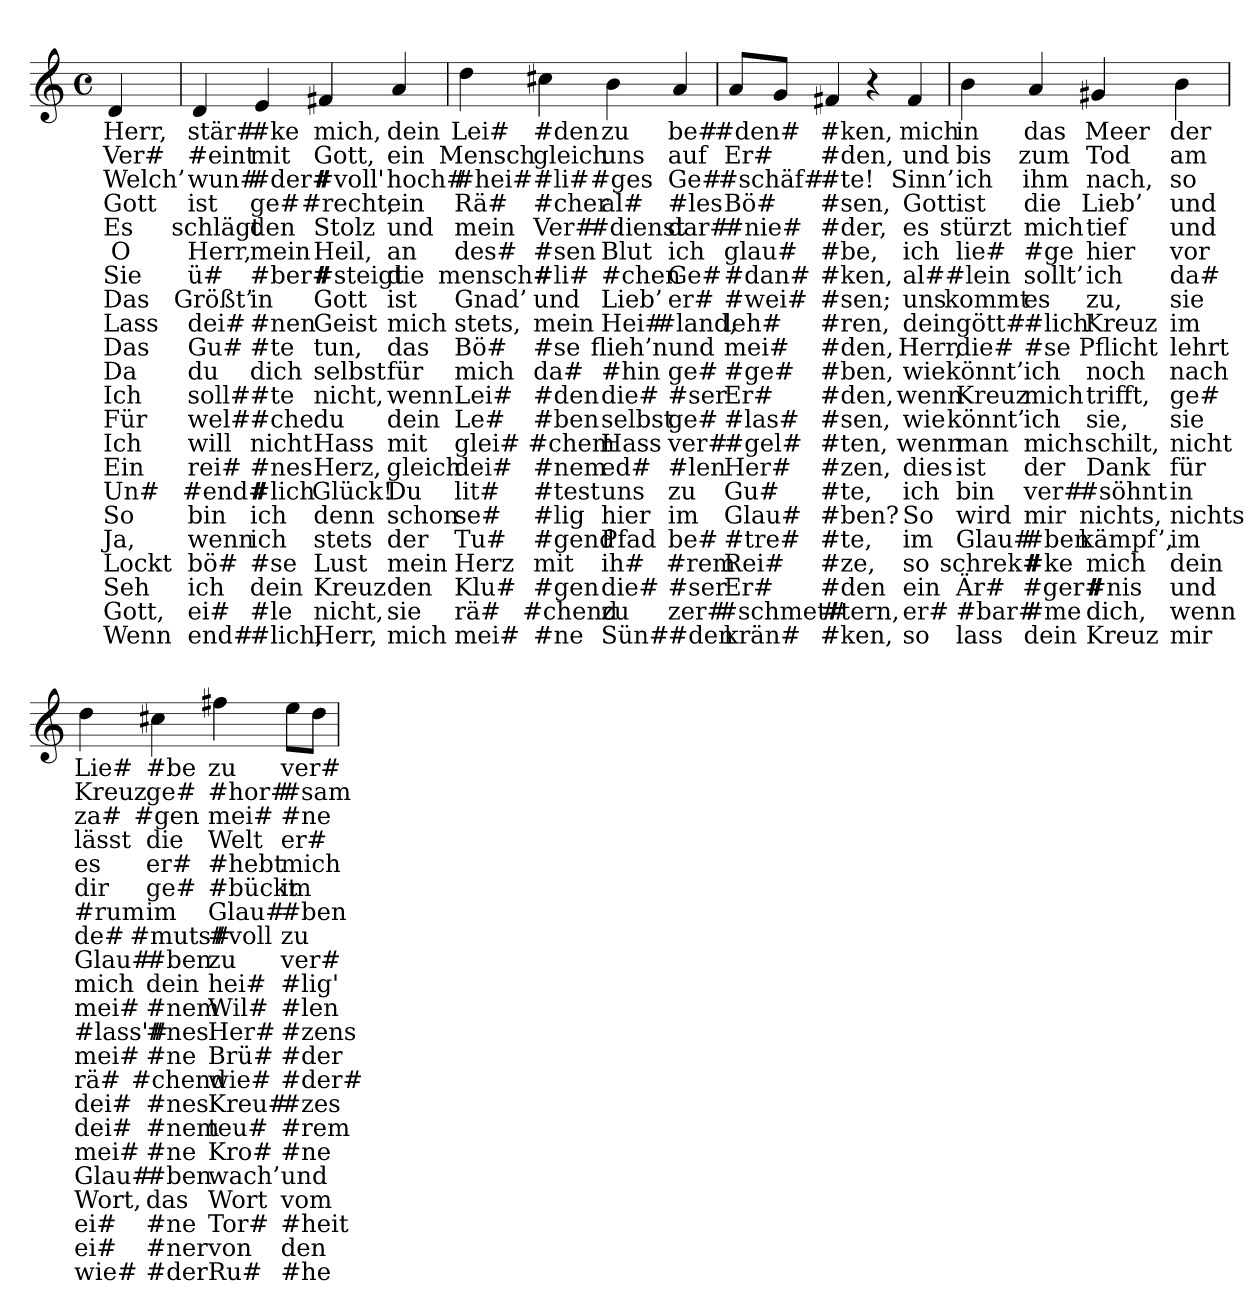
**kern	**text	**text	**text	**text	**text	**text	**text	**text	**text	**text	**text	**text	**text	**text	**text	**text	**text	**text	**text	**text	**text	**text
*part1	*part1	*part1	*part1	*part1	*part1	*part1	*part1	*part1	*part1	*part1	*part1	*part1	*part1	*part1	*part1	*part1	*part1	*part1	*part1	*part1	*part1	*part1
*staff1	*staff1	*staff1	*staff1	*staff1	*staff1	*staff1	*staff1	*staff1	*staff1	*staff1	*staff1	*staff1	*staff1	*staff1	*staff1	*staff1	*staff1	*staff1	*staff1	*staff1	*staff1	*staff1
*clefG2	*	*	*	*	*	*	*	*	*	*	*	*	*	*	*	*	*	*	*	*	*	*
*M4/4	*	*	*	*	*	*	*	*	*	*	*	*	*	*	*	*	*	*	*	*	*	*
*met(c)	*	*	*	*	*	*	*	*	*	*	*	*	*	*	*	*	*	*	*	*	*	*
=	=	=	=	=	=	=	=	=	=	=	=	=	=	=	=	=	=	=	=	=	=	=
4d	Herr,	Ver#	Welch’	Gott	Es	O	Sie	Das	Lass	Das	Da	Ich	Für	Ich	Ein	Un#	So	Ja,	Lockt	Seh	Gott,	Wenn
=	=	=	=	=	=	=	=	=	=	=	=	=	=	=	=	=	=	=	=	=	=	=
4d	stär#	#eint	wun#	ist	schlägt	Herr,	ü#	Größt’	dei#	Gu#	du	soll#	wel#	will	rei#	#end#	bin	wenn	bö#	ich	ei#	end#
4e	#ke	mit	#der#	ge#	den	mein	#ber#	in	#nen	#te	dich	#te	#che	nicht	#nes	#lich	ich	ich	#se	dein	#le	#lich,
4f#	mich,	Gott,	#voll'	#recht,	Stolz	Heil,	#steigt	Gott	Geist	tun,	selbst	nicht,	du	Hass	Herz,	Glück!	denn	stets	Lust	Kreuz	nicht,	Herr,
4a	dein	ein	hoch#	ein	und	an	die	ist	mich	das	für	wenn	dein	mit	gleich	Du	schon	der	mein	den	sie	mich
=	=	=	=	=	=	=	=	=	=	=	=	=	=	=	=	=	=	=	=	=	=	=
4dd	Lei#	Mensch	#hei#	Rä#	mein	des#	mensch#	Gnad’	stets,	Bö#	mich	Lei#	Le#	glei#	dei#	lit#	se#	Tu#	Herz	Klu#	rä#	mei#
4cc#	#den	gleich	#li#	#cher	Ver#	#sen	#li#	und	mein	#se	da#	#den	#ben	#chem	#nem	#test	#lig	#gend	mit	#gen	#chend	#ne
4b	zu	uns	#ges	al#	#dienst	Blut	#chen	Lieb’	Hei#	flieh’n	#hin	die#	selbst	Hass	ed#	uns	hier	Pfad	ih#	die#	zu	Sün#
4a	be#	auf	Ge#	#les	dar#	ich	Ge#	er#	#land,	und	ge#	#ser	ge#	ver#	#len	zu	im	be#	#rem	#ser	zer#	#den
=	=	=	=	=	=	=	=	=	=	=	=	=	=	=	=	=	=	=	=	=	=	=
8aL	#den#	Er#	#schäf#	Bö#	#nie#	glau#	#dan#	#wei#	leh#	mei#	#ge#	Er#	#las#	#gel#	Her#	Gu#	Glau#	#tre#	Rei#	Er#	#schmet#	krän#
8gJ	.	.	.	.	.	.	.	.	.	.	.	.	.	.	.	.	.	.	.	.	.	.
4f#	#ken,	#den,	#te!	#sen,	#der,	#be,	#ken,	#sen;	#ren,	#den,	#ben,	#den,	#sen,	#ten,	#zen,	#te,	#ben?	#te,	#ze,	#den	#tern,	#ken,
4r	.	.	.	.	.	.	.	.	.	.	.	.	.	.	.	.	.	.	.	.	.	.
4f#	mich	und	Sinn’	Gott	es	ich	al#	uns	dein	Herr,	wie	wenn	wie	wenn	dies	ich	So	im	so	ein	er#	so
=	=	=	=	=	=	=	=	=	=	=	=	=	=	=	=	=	=	=	=	=	=	=
4b	in	bis	ich	ist	stürzt	lie#	#lein	kommt	gött#	die#	könnt’	Kreuz	könnt’	man	ist	bin	wird	Glau#	schrek#	Är#	#bar#	lass
4a	das	zum	ihm	die	mich	#ge	sollt’	es	#lich'	#se	ich	mich	ich	mich	der	ver#	mir	#ben	#ke	#ger#	#me	dein
4g#X	Meer	Tod	nach,	Lieb’	tief	hier	ich	zu,	Kreuz	Pflicht	noch	trifft,	sie,	schilt,	Dank	#söhnt	nichts,	kämpf’,	mich	#nis	dich,	Kreuz
4b	der	am	so	und	und	vor	da#	sie	im	lehrt	nach	ge#	sie	nicht	für	in	nichts	im	dein	und	wenn	mir
=	=	=	=	=	=	=	=	=	=	=	=	=	=	=	=	=	=	=	=	=	=	=
4dd	Lie#	Kreuz	za#	lässt	es	dir	#rum	de#	Glau#	mich	mei#	#lass'#	mei#	rä#	dei#	dei#	mei#	Glau#	Wort,	ei#	ei#	wie#
4cc#	#be	ge#	#gen	die	er#	ge#	im	#muts#	#ben	dein	#nem	#nes	#ne	#chend	#nes	#nem	#ne	#ben	das	#ne	#ner	#der
4ff#	zu	#hor#	mei#	Welt	#hebt	#bückt	Glau#	#voll	zu	hei#	Wil#	Her#	Brü#	wie#	Kreu#	teu#	Kro#	wach’	Wort	Tor#	von	Ru#
8eeL	ver#	#sam	#ne	er#	mich	im	#ben	zu	ver#	#lig'	#len	#zens	#der	#der#	#zes	#rem	#ne	und	vom	#heit	den	#he
8ddJ	.	.	.	.	.	.	.	.	.	.	.	.	.	.	.	.	.	.	.	.	.	.
=	=	=	=	=	=	=	=	=	=	=	=	=	=	=	=	=	=	=	=	=	=	=
*-	*-	*-	*-	*-	*-	*-	*-	*-	*-	*-	*-	*-	*-	*-	*-	*-	*-	*-	*-	*-	*-	*-
